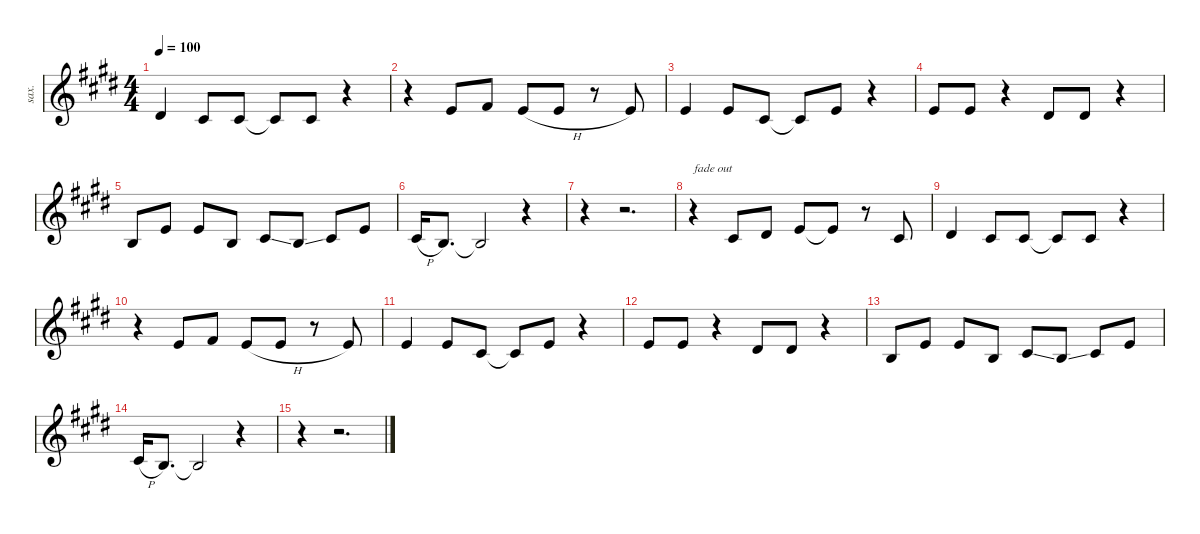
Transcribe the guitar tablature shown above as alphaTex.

\defaultSystemsLayout 4
\hideDynamics
\bracketExtendMode nobrackets
\otherSystemsTrackNameOrientation horizontal
\track ("Background Vocals - low" "sax.") {instrument sopranosax}
\staff {score}
\tuning (E4 B3 G3 D3 A2 E2)
\ts (4 4)
\tempo 100
\clef g2
\ks e
4.2{acc #}.4{dy f beam Up} 2.2{acc #}.8{beam Up} 2.2{acc #}.8{beam Up} 2.2{t acc #}.8{beam Up} 2.2{acc #}.8{beam Up} r.4{beam Up} |
r.4{beam Down} 0.1{acc forcenatural}.8{beam Up} 2.1{acc #}.8{beam Up} 0.1{h acc forcenatural}.8{beam Up} 5.2{acc forcenatural}.8{beam Up} r.8{beam Up} 0.1{acc forcenatural}.8{beam Up} |
0.1{acc forcenatural}.4{beam Up} 0.1{acc forcenatural}.8{beam Up} 2.2{acc #}.8{beam Up} 2.2{t acc #}.8{beam Up} 0.1{acc forcenatural}.8{beam Up} r.4{beam Up} |
0.1{acc forcenatural}.8{beam Up} 0.1{acc forcenatural}.8{beam Up} r.4{beam Up} 4.2{acc #}.8{beam Up} 4.2{acc #}.8{beam Up} r.4{beam Up} |
0.2{acc forcenatural}.8{beam Up} 0.1{acc forcenatural}.8{beam Up} 0.1{acc forcenatural}.8{beam Up} 0.2{acc forcenatural}.8{beam Up} 2.2{ss acc #}.8{beam Up} 0.2{ss acc forcenatural}.8{beam Up} 2.2{acc #}.8{beam Up} 0.1{acc forcenatural}.8{beam Up} |
2.2{h acc #}.16{beam Up} 0.2{acc forcenatural}.8{d beam Up} 0.2{t acc forcenatural}.2{beam Up} r.4{beam Up} |
r.4{beam Down} r.2{d beam Down} |
r.4{txt "fade out" beam Down} 2.2{acc #}.8{beam Up} 4.2{acc #}.8{beam Up} 0.1{acc forcenatural}.8{beam Up} 0.1{t acc forcenatural}.8{beam Up} r.8{beam Up} 2.2{acc #}.8{beam Up} |
4.2{acc #}.4{beam Up} 2.2{acc #}.8{beam Up} 2.2{acc #}.8{beam Up} 2.2{t acc #}.8{beam Up} 2.2{acc #}.8{beam Up} r.4{beam Up} |
r.4{beam Down} 0.1{acc forcenatural}.8{beam Up} 2.1{acc #}.8{beam Up} 0.1{h acc forcenatural}.8{beam Up} 5.2{acc forcenatural}.8{beam Up} r.8{beam Up} 0.1{acc forcenatural}.8{beam Up} |
0.1{acc forcenatural}.4{beam Up} 0.1{acc forcenatural}.8{beam Up} 2.2{acc #}.8{beam Up} 2.2{t acc #}.8{beam Up} 0.1{acc forcenatural}.8{beam Up} r.4{beam Up} |
0.1{acc forcenatural}.8{beam Up} 0.1{acc forcenatural}.8{beam Up} r.4{beam Up} 4.2{acc #}.8{beam Up} 4.2{acc #}.8{beam Up} r.4{beam Up} |
0.2{acc forcenatural}.8{beam Up} 0.1{acc forcenatural}.8{beam Up} 0.1{acc forcenatural}.8{beam Up} 0.2{acc forcenatural}.8{beam Up} 2.2{ss acc #}.8{beam Up} 0.2{ss acc forcenatural}.8{beam Up} 2.2{acc #}.8{beam Up} 0.1{acc forcenatural}.8{beam Up} |
2.2{h acc #}.16{beam Up} 0.2{acc forcenatural}.8{d beam Up} 0.2{t acc forcenatural}.2{beam Up} r.4{beam Up} |
r.4{beam Down} r.2{d beam Down}
